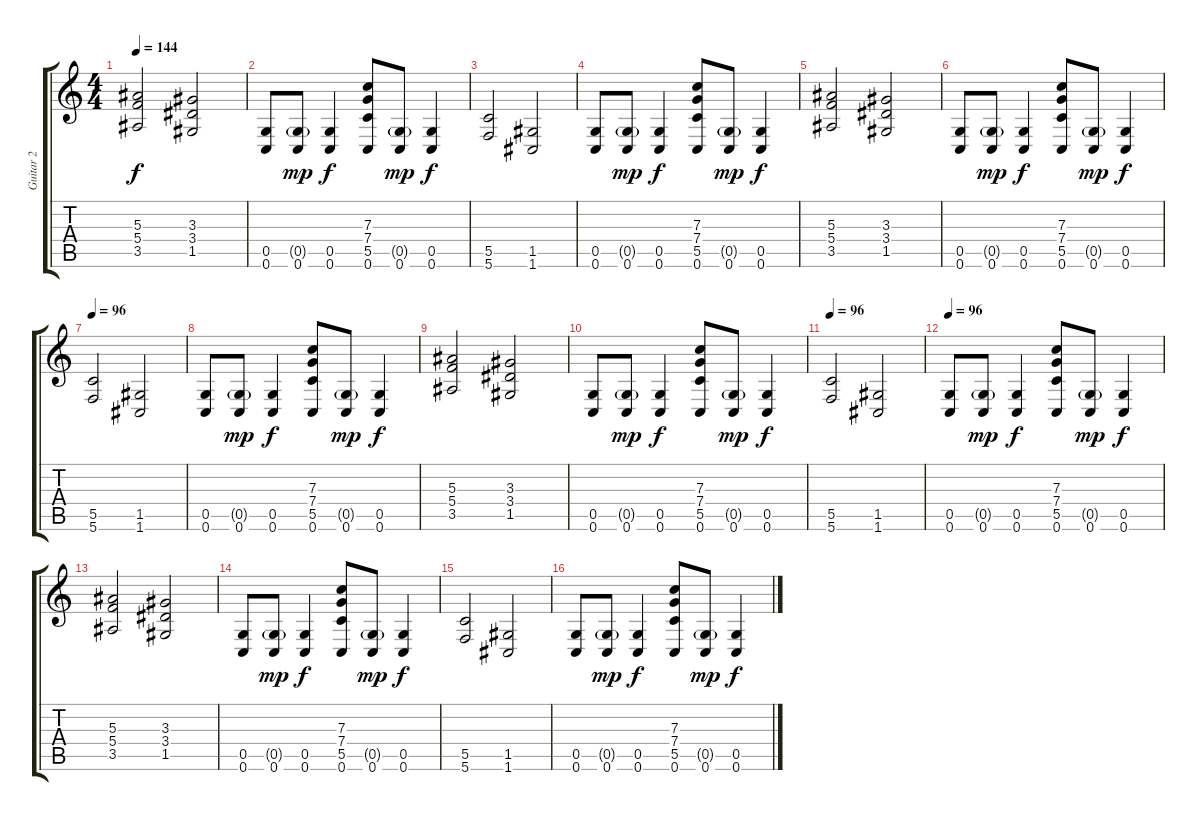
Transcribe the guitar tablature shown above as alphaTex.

\track ("Guitar 2" "Guitar 2") {instrument distortionguitar}
\staff {score tabs}
\tuning (D4 A3 F3 C3 G2 C2) {hide}
\ts (4 4)
\tempo 144
\clef g2
\ks c
(5.3 5.4 3.5).2{dy f} (3.3 3.4 1.5).2 |
(0.5 0.6).8 (0.5{g} 0.6).8{dy mp} (0.5 0.6).4{dy f} (7.3 7.4 5.5 0.6).8 (0.5{g} 0.6).8{dy mp} (0.5 0.6).4{dy f} |
(5.5 5.6).2 (1.5 1.6).2 |
(0.5 0.6).8 (0.5{g} 0.6).8{dy mp} (0.5 0.6).4{dy f} (7.3 7.4 5.5 0.6).8 (0.5{g} 0.6).8{dy mp} (0.5 0.6).4{dy f} |
(5.3 5.4 3.5).2 (3.3 3.4 1.5).2 |
(0.5 0.6).8 (0.5{g} 0.6).8{dy mp} (0.5 0.6).4{dy f} (7.3 7.4 5.5 0.6).8 (0.5{g} 0.6).8{dy mp} (0.5 0.6).4{dy f} |
\tempo 96
(5.5 5.6).2 (1.5 1.6).2 |
(0.5 0.6).8 (0.5{g} 0.6).8{dy mp} (0.5 0.6).4{dy f} (7.3 7.4 5.5 0.6).8 (0.5{g} 0.6).8{dy mp} (0.5 0.6).4{dy f} |
(5.3 5.4 3.5).2 (3.3 3.4 1.5).2 |
(0.5 0.6).8 (0.5{g} 0.6).8{dy mp} (0.5 0.6).4{dy f} (7.3 7.4 5.5 0.6).8 (0.5{g} 0.6).8{dy mp} (0.5 0.6).4{dy f} |
\tempo 96
(5.5 5.6).2 (1.5 1.6).2 |
\tempo 96
(0.5 0.6).8 (0.5{g} 0.6).8{dy mp} (0.5 0.6).4{dy f} (7.3 7.4 5.5 0.6).8 (0.5{g} 0.6).8{dy mp} (0.5 0.6).4{dy f} |
(5.3 5.4 3.5).2{volume 15} (3.3 3.4 1.5).2 |
(0.5 0.6).8{volume 13} (0.5{g} 0.6).8{dy mp} (0.5 0.6).4{dy f} (7.3 7.4 5.5 0.6).8 (0.5{g} 0.6).8{dy mp} (0.5 0.6).4{dy f} |
(5.5 5.6).2{volume 12} (1.5 1.6).2 |
(0.5 0.6).8{volume 11} (0.5{g} 0.6).8{dy mp} (0.5 0.6).4{dy f} (7.3 7.4 5.5 0.6).8 (0.5{g} 0.6).8{dy mp} (0.5 0.6).4{dy f}
